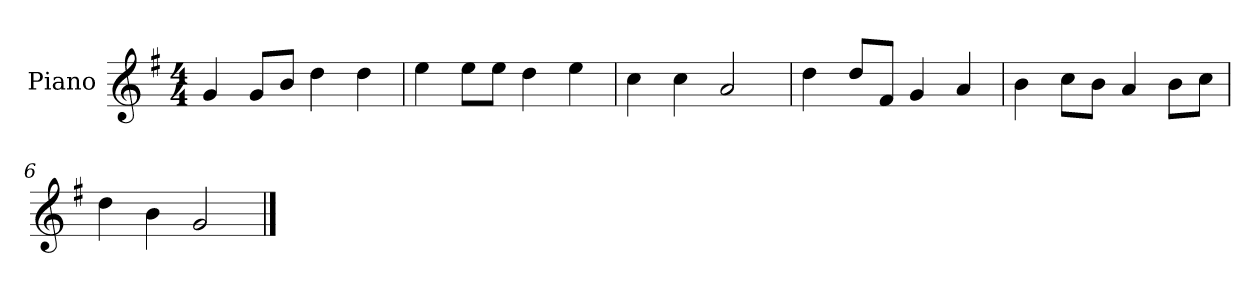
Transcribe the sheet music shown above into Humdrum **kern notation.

**kern
*part1
*staff1
*I"Piano
*I'P-no
*clefG2
*k[f#]
*M4/4
*MM90
=1
4g/
8g/L
8b/J
4dd\
4dd\
=2
4ee\
8ee\L
8ee\J
4dd\
4ee\
=3
4cc\
4cc\
2a/
=4
4dd\
8dd/L
8f#/J
4g/
4a/
=5
4b\
8cc\L
8b\J
4a/
8b\L
8cc\J
=6
4dd\
4b\
2g/
==
*-
